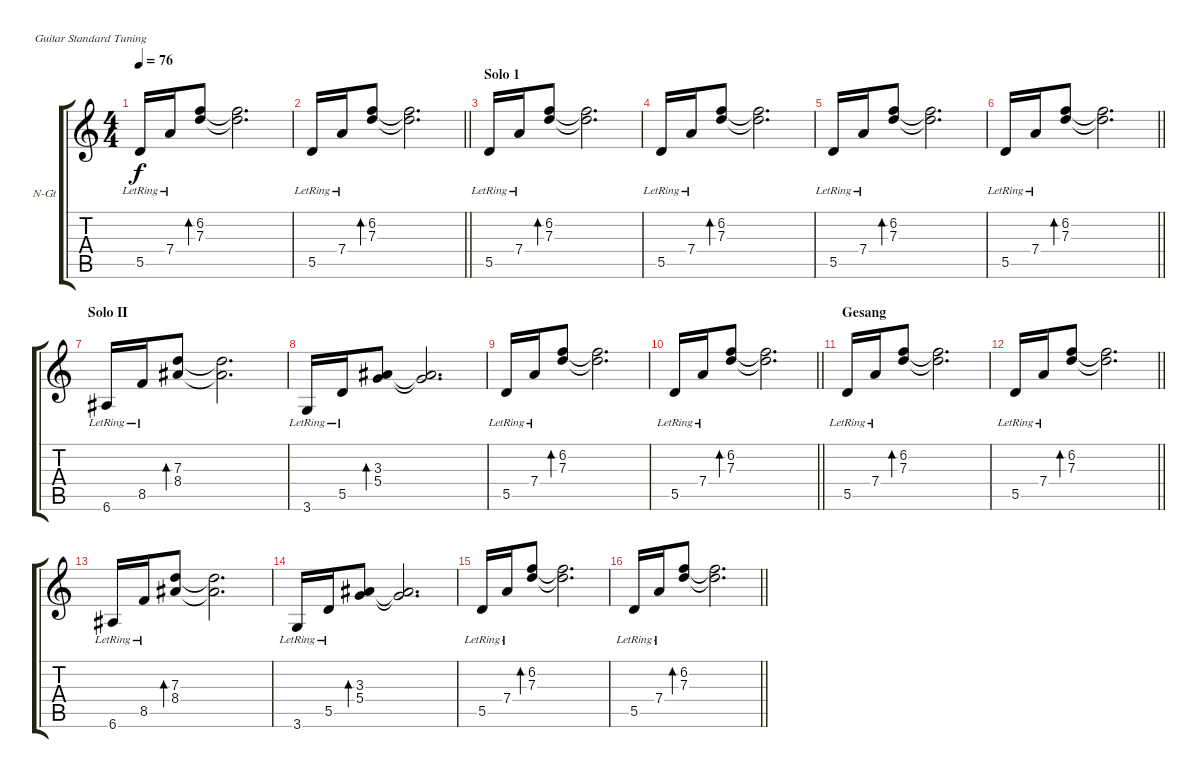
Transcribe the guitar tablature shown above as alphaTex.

\bracketExtendMode groupsimilarinstruments
\firstSystemTrackNameOrientation horizontal
\otherSystemsTrackNameOrientation horizontal
\track ("Mikael Akerfeldt" "N-Gt") {instrument acousticguitarnylon}
\staff {score tabs}
\tuning (E4 B3 G3 D3 A2 E2)
\ts (4 4)
\tempo 76
\clef g2
\ks c
5.5{lr}.16{dy f} 7.4{lr}.16 (6.2 7.3).8{bd 60} (6.2{t} 7.3{t}).2{d} |
\barLineRight lightlight
5.5{lr}.16 7.4{lr}.16 (6.2 7.3).8{bd 60} (6.2{t} 7.3{t}).2{d} |
\section ("" "Solo 1")
5.5{lr}.16 7.4{lr}.16 (6.2 7.3).8{bd 60} (6.2{t} 7.3{t}).2{d} |
5.5{lr}.16 7.4{lr}.16 (6.2 7.3).8{bd 60} (6.2{t} 7.3{t}).2{d} |
5.5{lr}.16 7.4{lr}.16 (6.2 7.3).8{bd 60} (6.2{t} 7.3{t}).2{d} |
\barLineRight lightlight
5.5{lr}.16 7.4{lr}.16 (6.2 7.3).8{bd 60} (6.2{t} 7.3{t}).2{d} |
\section ("" "Solo II")
6.6{lr}.16 8.5{lr}.16 (7.3 8.4).8{bd 60} (7.3{t} 8.4{t}).2{d} |
3.6{lr}.16 5.5{lr}.16 (3.3 5.4).8{bd 60} (3.3{t} 5.4{t}).2{d} |
5.5{lr}.16 7.4{lr}.16 (6.2 7.3).8{bd 60} (6.2{t} 7.3{t}).2{d} |
\barLineRight lightlight
5.5{lr}.16 7.4{lr}.16 (6.2 7.3).8{bd 60} (6.2{t} 7.3{t}).2{d} |
\section ("" "Gesang")
5.5{lr}.16 7.4{lr}.16 (6.2 7.3).8{bd 60} (6.2{t} 7.3{t}).2{d} |
\barLineRight lightlight
5.5{lr}.16 7.4{lr}.16 (6.2 7.3).8{bd 60} (6.2{t} 7.3{t}).2{d} |
6.6{lr}.16 8.5{lr}.16 (7.3 8.4).8{bd 60} (7.3{t} 8.4{t}).2{d} |
3.6{lr}.16 5.5{lr}.16 (3.3 5.4).8{bd 60} (3.3{t} 5.4{t}).2{d} |
5.5{lr}.16 7.4{lr}.16 (6.2 7.3).8{bd 60} (6.2{t} 7.3{t}).2{d} |
\barLineRight lightlight
5.5{lr}.16 7.4{lr}.16 (6.2 7.3).8{bd 60} (6.2{t} 7.3{t}).2{d}
